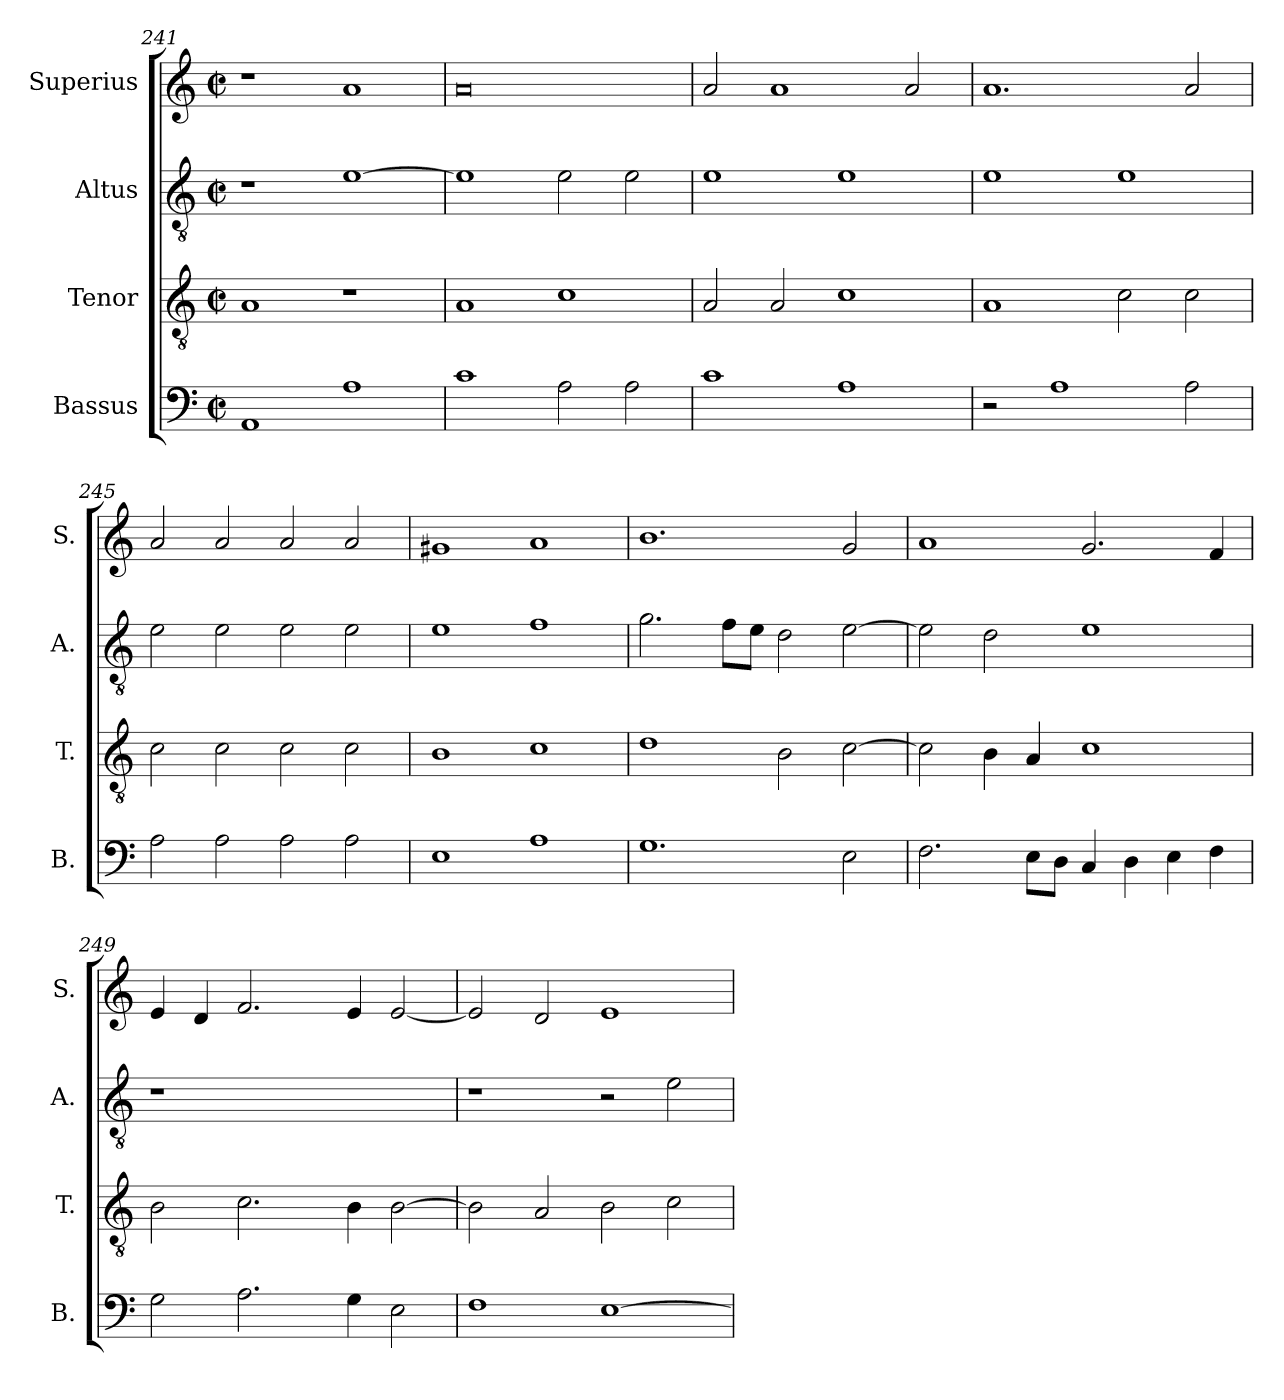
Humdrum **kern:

**kern	**kern	**kern	**kern
*part4	*part3	*part2	*part1
*staff4	*staff3	*staff2	*staff1
*I"Bassus	*I"Tenor	*I"Altus	*I"Superius
*I'B.	*I'T.	*I'A.	*I'S.
*clefF4	*clefGv2	*clefGv2	*clefG2
*	*ITrd7c12	*ITrd7c12	*
*k[]	*k[]	*k[]	*k[]
*C:	*C:	*C:	*C:
*M2/2	*M2/2	*M2/2	*M2/2
*met(c|)	*met(c|)	*met(c|)	*met(c|)
=241	=241	=241	=241
1AAi	1AAi	1r	1r
1Ai	1r	[>1Ei	1ai
=242	=242	=242	=242
1ci	1AAi	1Ei]	0ai
2Ai\	1Ci	2Ei\	.
2Ai\	.	2Ei\	.
=243	=243	=243	=243
1ci	2AAi/	1Ei	2ai/
.	2AAi/	.	1ai
1Ai	1Ci	1Ei	.
.	.	.	2ai/
=244	=244	=244	=244
2r	1AAi	1Ei	1.ai
1Ai	.	.	.
.	2Ci\	1Ei	.
2Ai\	2Ci\	.	2ai/
!!LO:PB:g=z
=245	=245	=245	=245
2Ai\	2Ci\	2Ei\	2ai/
2Ai\	2Ci\	2Ei\	2ai/
2Ai\	2Ci\	2Ei\	2ai/
2Ai\	2Ci\	2Ei\	2ai/
=246	=246	=246	=246
1Ei	1BBi	1Ei	1g#Xi
1Ai	1Ci	1Fi	1ai
=247	=247	=247	=247
1.Gi	1Di	2.Gi\	1.bi
.	.	8Fi\L	.
.	.	8Ei\J	.
.	2BBi\	2Di\	.
2Ei\	[>2Ci\	[>2Ei\	2gi/
=248	=248	=248	=248
2.Fi\	2Ci\]	2Ei\]	1ai
.	4BBi\	2Di\	.
8Ei\L	4AAi/	.	.
8Di\J	.	.	.
4Ci/	1Ci	1Ei	2.gi/
4Di\	.	.	.
4Ei\	.	.	.
4Fi\	.	.	4fi/
=249	=249	=249	=249
!	!	!LO:N:vis=1	!
2Gi\	2BBi\	1r	4ei/
.	.	.	4di/
2.Ai\	2.Ci\	.	2.fi/
.	.	1ryy	.
4Gi\	4BBi\	.	4ei/
2Ei\	[>2BBi\	.	[<2ei/
!!LO:LB:g=z
=250	=250	=250	=250
1Fi	2BBi\]	1r	2ei/]
.	2AAi/	.	2di/
[>1Ei	2BBi\	2r	1ei
.	2Ci\	2Ei\	.
=	=	=	=
*-	*-	*-	*-
